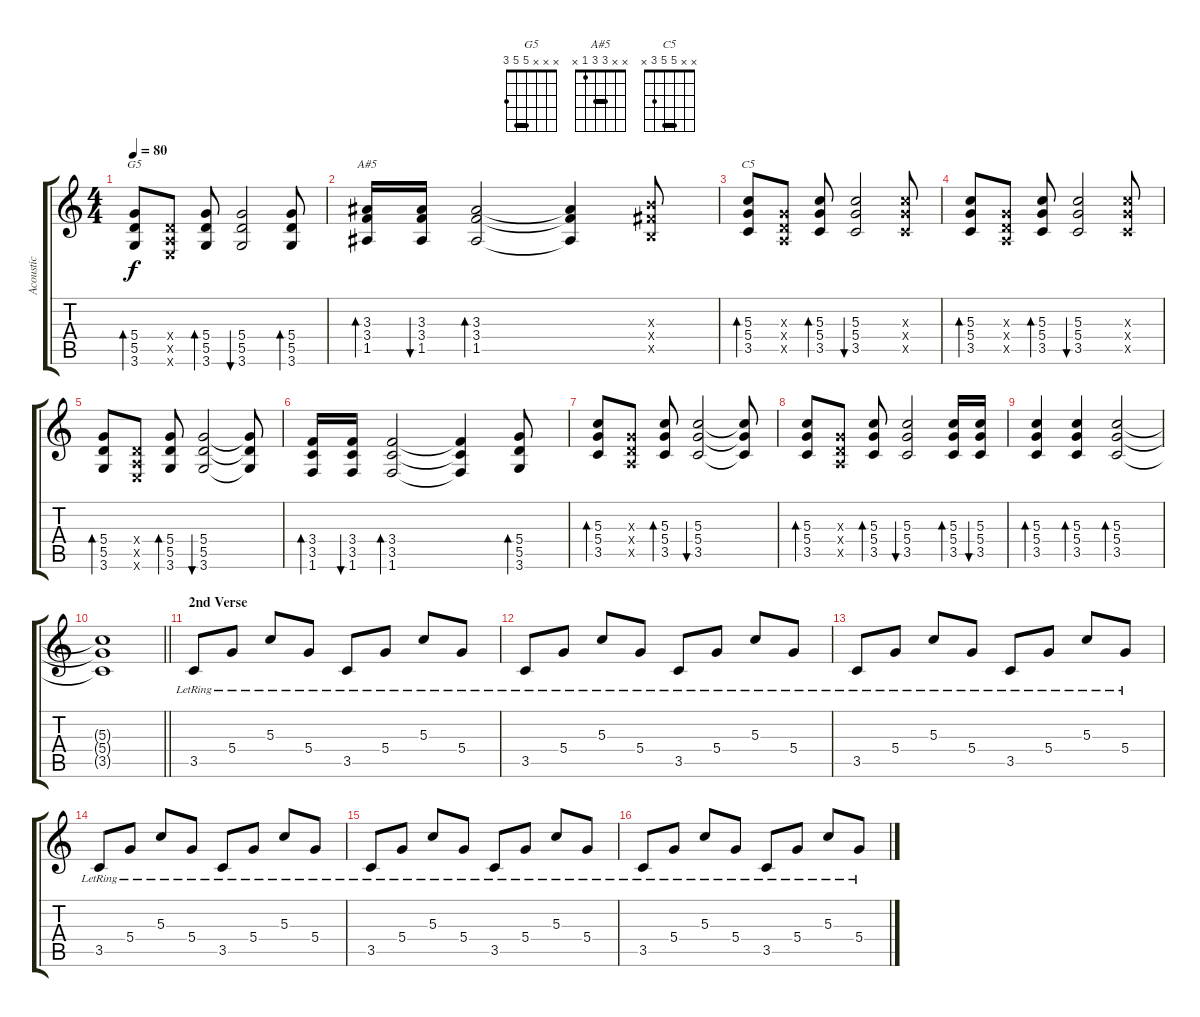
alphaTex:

\track ("Acoustic" "Acoustic") {instrument acousticguitarsteel}
\staff {score tabs}
\tuning (E4 B3 G3 D3 A2 E2) {hide}
\chord ("G5" x x x 5 5 3) {barre 5}
\chord ("A#5" x x 3 3 1 x) {barre 3}
\chord ("C5" x x 5 5 3 x) {barre 5}
\ts (4 4)
\tempo 80
\clef g2
\ks c
(5.4 5.5 3.6).8{bd 120 ch "G5" dy f} (0.4{x} 0.5{x} 0.6{x}).8 (5.4 5.5 3.6).8{bd 120} (5.4 5.5 3.6).2{bu 120} (5.4 5.5 3.6).8{bd 120} |
(3.3 3.4 1.5).16{bd 120 ch "A#5"} (3.3 3.4 1.5).16{bu 120} (3.3 3.4 1.5).2{bd 120} (3.3{t} 3.4{t} 1.5{t}).4 (4.3{x} 4.4{x} 2.5{x}).8 |
(5.3 5.4 3.5).8{bd 240 ch "C5"} (0.3{x} 0.4{x} 0.5{x}).8 (5.3 5.4 3.5).8{bd 240} (5.3 5.4 3.5).2{bu 240} (5.3{x} 5.4{x} 3.5{x}).8 |
(5.3 5.4 3.5).8{bd 120} (0.3{x} 0.4{x} 0.5{x}).8 (5.3 5.4 3.5).8{bd 120} (5.3 5.4 3.5).2{bu 120} (5.3{x} 5.4{x} 3.5{x}).8 |
(5.4 5.5 3.6).8{bd 120} (0.4{x} 0.5{x} 0.6{x}).8 (5.4 5.5 3.6).8{bd 120} (5.4 5.5 3.6).2{bu 120} (5.4{t} 5.5{t} 3.6{t}).8 |
(3.4 3.5 1.6).16{bd 120} (3.4 3.5 1.6).16{bu 120} (3.4 3.5 1.6).2{bd 120} (3.4{t} 3.5{t} 1.6{t}).4 (5.4 5.5 3.6).8{bd 120} |
(5.3 5.4 3.5).8{bd 120} (0.3{x} 0.4{x} 0.5{x}).8 (5.3 5.4 3.5).8{bd 120} (5.3 5.4 3.5).2{bu 120} (5.3{t} 5.4{t} 3.5{t}).8 |
(5.3 5.4 3.5).8{bd 120} (0.3{x} 0.4{x} 0.5{x}).8 (5.3 5.4 3.5).8{bd 120} (5.3 5.4 3.5).2{bu 120} (5.3 5.4 3.5).16{bd 120} (5.3 5.4 3.5).16{bu 120} |
(5.3 5.4 3.5).4{bd 240} (5.3 5.4 3.5).4{bd 240} (5.3 5.4 3.5).2{bd 480} |
\barLineRight lightlight
(5.3{t} 5.4{t} 3.5{t}).1 |
\section ("" "2nd Verse")
3.5{lr}.8{balance 0} 5.4{lr}.8 5.3{lr}.8 5.4{lr}.8 3.5{lr}.8 5.4{lr}.8 5.3{lr}.8 5.4{lr}.8 |
3.5{lr}.8 5.4{lr}.8 5.3{lr}.8 5.4{lr}.8 3.5{lr}.8 5.4{lr}.8 5.3{lr}.8 5.4{lr}.8 |
3.5{lr}.8 5.4{lr}.8 5.3{lr}.8 5.4{lr}.8 3.5{lr}.8 5.4{lr}.8 5.3{lr}.8 5.4{lr}.8 |
3.5{lr}.8 5.4{lr}.8 5.3{lr}.8 5.4{lr}.8 3.5{lr}.8 5.4{lr}.8 5.3{lr}.8 5.4{lr}.8 |
3.5{lr}.8 5.4{lr}.8 5.3{lr}.8 5.4{lr}.8 3.5{lr}.8 5.4{lr}.8 5.3{lr}.8 5.4{lr}.8 |
3.5{lr}.8 5.4{lr}.8 5.3{lr}.8 5.4{lr}.8 3.5{lr}.8 5.4{lr}.8 5.3{lr}.8 5.4{lr}.8
